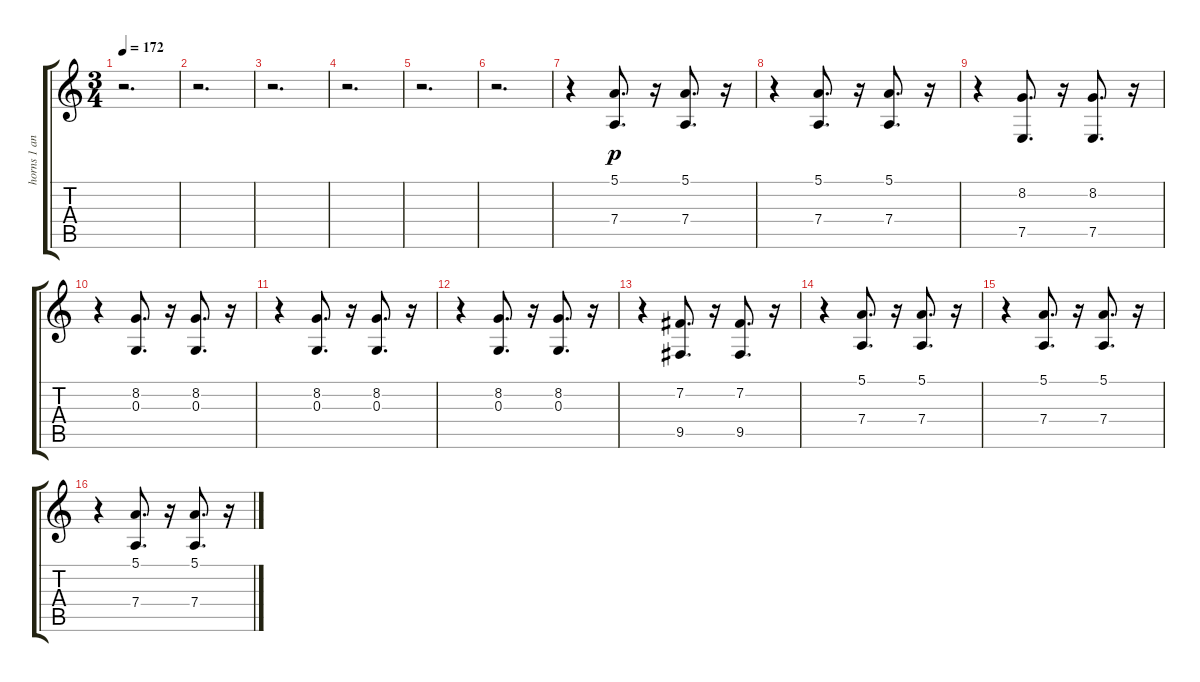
\track ("horns 1 and 2" "horns 1 an") {instrument frenchhorn}
\staff {score tabs}
\tuning (E4 B3 G3 D3 A2 E2) {hide}
\ts (3 4)
\tempo 172
\clef g2
\ks c
r.2{d dy p} |
r.2{d} |
r.2{d} |
r.2{d} |
r.2{d} |
r.2{d} |
r.4 (5.1 7.4).8{d} r.16 (5.1 7.4).8{d} r.16 |
r.4 (5.1 7.4).8{d} r.16 (5.1 7.4).8{d} r.16 |
r.4 (8.2 7.5).8{d} r.16 (8.2 7.5).8{d} r.16 |
r.4 (8.2 0.3).8{d} r.16 (8.2 0.3).8{d} r.16 |
r.4 (8.2 0.3).8{d} r.16 (8.2 0.3).8{d} r.16 |
r.4 (8.2 0.3).8{d} r.16 (8.2 0.3).8{d} r.16 |
r.4 (7.2 9.5).8{d} r.16 (7.2 9.5).8{d} r.16 |
r.4 (5.1 7.4).8{d} r.16 (5.1 7.4).8{d} r.16 |
r.4 (5.1 7.4).8{d} r.16 (5.1 7.4).8{d} r.16 |
r.4 (5.1 7.4).8{d} r.16 (5.1 7.4).8{d} r.16
